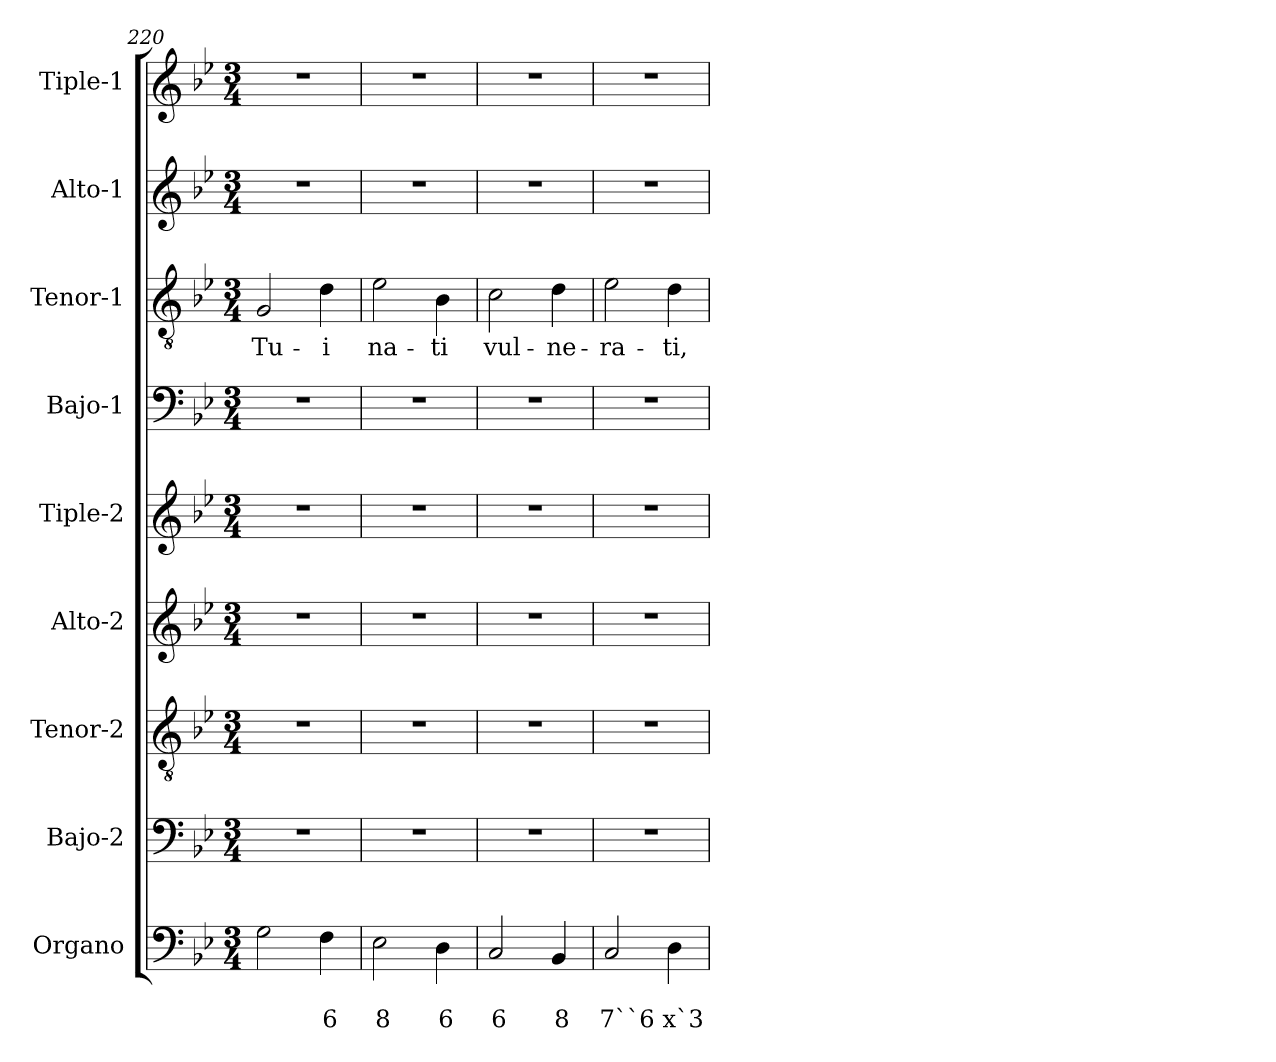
**kern	**text	**text	**kern	**kern	**kern	**kern	**kern	**kern	**text	**kern	**kern
*part9	*part9	*part9	*part8	*part7	*part6	*part5	*part4	*part3	*part3	*part2	*part1
*staff9	*staff9	*staff9	*staff8	*staff7	*staff6	*staff5	*staff4	*staff3	*staff3	*staff2	*staff1
*I"Organo	*	*	*I"Bajo-2	*I"Tenor-2	*I"Alto-2	*I"Tiple-2	*I"Bajo-1	*I"Tenor-1	*	*I"Alto-1	*I"Tiple-1
*	*	*	*I'B-2	*I'T-2	*I'A-2	*	*I'B1	*I'T1	*	*I'A1	*
!!LO:PB:g=z
*clefF4	*	*	*clefF4	*clefGv2	*clefG2	*clefG2	*clefF4	*clefGv2	*	*clefG2	*clefG2
*k[b-e-]	*	*	*k[b-e-]	*k[b-e-]	*k[b-e-]	*k[b-e-]	*k[b-e-]	*k[b-e-]	*	*k[b-e-]	*k[b-e-]
*B-:	*	*	*B-:	*B-:	*B-:	*B-:	*B-:	*B-:	*	*B-:	*B-:
*M3/4	*	*	*M3/4	*M3/4	*M3/4	*M3/4	*M3/4	*M3/4	*	*M3/4	*M3/4
=220	=220	=220	=220	=220	=220	=220	=220	=220	=220	=220	=220
!	!	!	!	!	!	!	!	!	!LO:LY:b	!	!
2G\	.	.	2.r	2.r	2.r	2.r	2.r	2G/	-Tu-	2.r	2.r
!	!	!LO:LY:b	!	!	!	!	!	!	!	!	!
!	!	!	!	!	!	!	!	!	!LO:LY:b	!	!
4F\	.	6	.	.	.	.	.	4d\	-i	.	.
=221	=221	=221	=221	=221	=221	=221	=221	=221	=221	=221	=221
!	!	!LO:LY:b	!	!	!	!	!	!	!	!	!
!	!	!	!	!	!	!	!	!	!LO:LY:b	!	!
2E-\	.	8	2.r	2.r	2.r	2.r	2.r	2e-\	na-	2.r	2.r
!	!	!LO:LY:b	!	!	!	!	!	!	!	!	!
!	!	!	!	!	!	!	!	!	!LO:LY:b	!	!
4D\	.	6	.	.	.	.	.	4B-\	-ti	.	.
=222	=222	=222	=222	=222	=222	=222	=222	=222	=222	=222	=222
!	!	!LO:LY:b	!	!	!	!	!	!	!	!	!
!	!	!	!	!	!	!	!	!	!LO:LY:b	!	!
2C/	.	6	2.r	2.r	2.r	2.r	2.r	2c\	vul-	2.r	2.r
!	!	!LO:LY:b	!	!	!	!	!	!	!	!	!
!	!	!	!	!	!	!	!	!	!LO:LY:b	!	!
4BB-/	.	8	.	.	.	.	.	4d\	-ne-	.	.
=223	=223	=223	=223	=223	=223	=223	=223	=223	=223	=223	=223
!	!	!LO:LY:b	!	!	!	!	!	!	!	!	!
!	!	!	!	!	!	!	!	!	!LO:LY:b	!	!
2C/	.	7``6	2.r	2.r	2.r	2.r	2.r	2e-\	-ra-	2.r	2.r
!	!	!LO:LY:b	!	!	!	!	!	!	!	!	!
!	!	!	!	!	!	!	!	!	!LO:LY:b	!	!
4D\	.	x`3	.	.	.	.	.	4d\	-ti,	.	.
=	=	=	=	=	=	=	=	=	=	=	=
*-	*-	*-	*-	*-	*-	*-	*-	*-	*-	*-	*-
